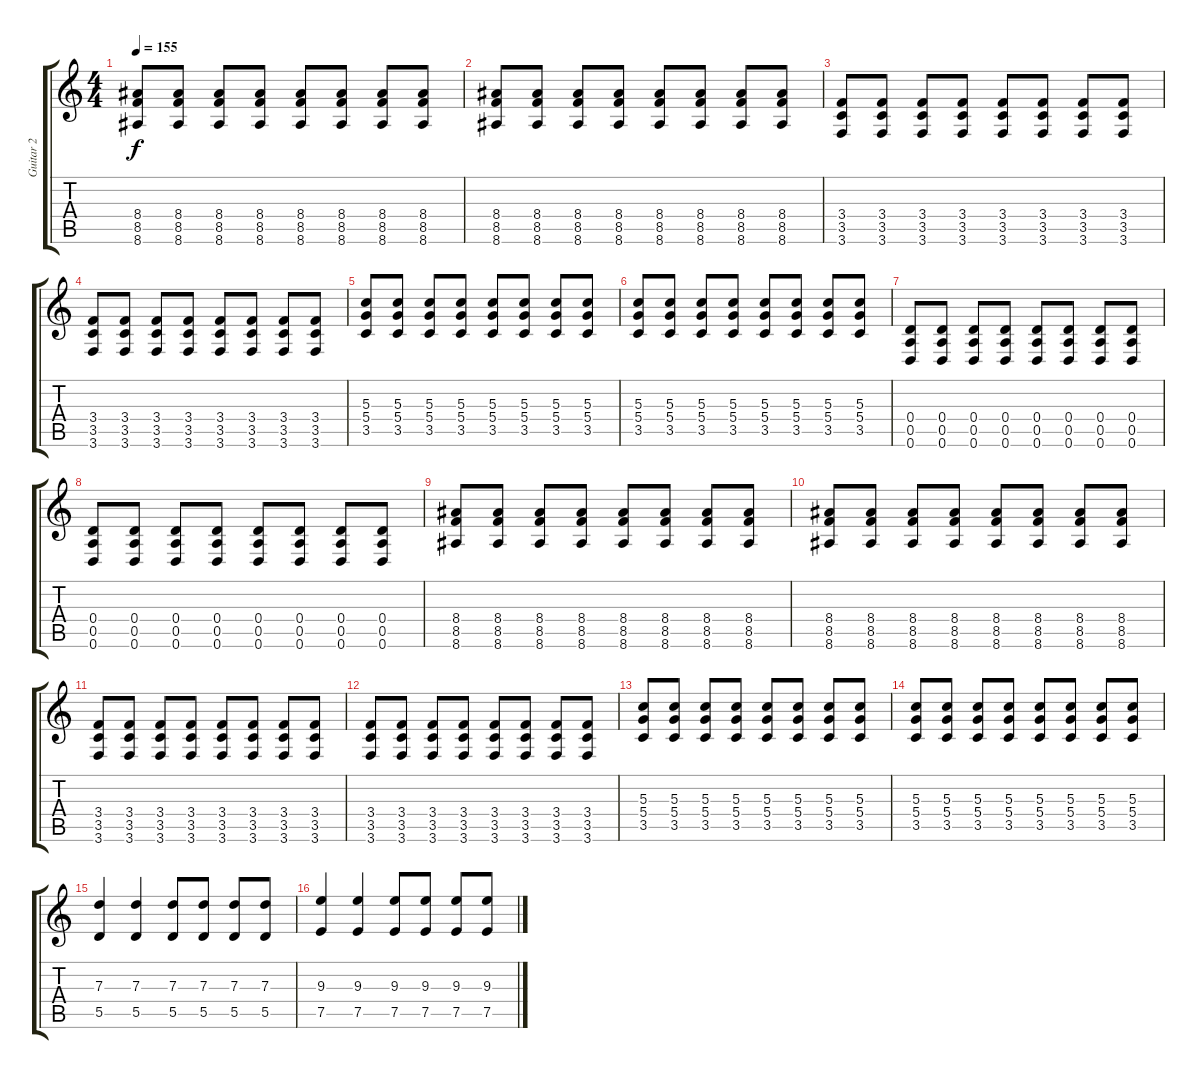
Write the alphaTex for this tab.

\track ("Guitar 2" "Guitar 2") {instrument distortionguitar}
\staff {score tabs}
\tuning (E4 B3 G3 D3 A2 D2) {hide}
\ts (4 4)
\tempo 155
\clef g2
\ks c
(8.4 8.5 8.6).8{dy f} (8.4 8.5 8.6).8 (8.4 8.5 8.6).8 (8.4 8.5 8.6).8 (8.4 8.5 8.6).8 (8.4 8.5 8.6).8 (8.4 8.5 8.6).8 (8.4 8.5 8.6).8 |
(8.4 8.5 8.6).8 (8.4 8.5 8.6).8 (8.4 8.5 8.6).8 (8.4 8.5 8.6).8 (8.4 8.5 8.6).8 (8.4 8.5 8.6).8 (8.4 8.5 8.6).8 (8.4 8.5 8.6).8 |
(3.4 3.5 3.6).8 (3.4 3.5 3.6).8 (3.4 3.5 3.6).8 (3.4 3.5 3.6).8 (3.4 3.5 3.6).8 (3.4 3.5 3.6).8 (3.4 3.5 3.6).8 (3.4 3.5 3.6).8 |
(3.4 3.5 3.6).8 (3.4 3.5 3.6).8 (3.4 3.5 3.6).8 (3.4 3.5 3.6).8 (3.4 3.5 3.6).8 (3.4 3.5 3.6).8 (3.4 3.5 3.6).8 (3.4 3.5 3.6).8 |
(5.3 5.4 3.5).8 (5.3 5.4 3.5).8 (5.3 5.4 3.5).8 (5.3 5.4 3.5).8 (5.3 5.4 3.5).8 (5.3 5.4 3.5).8 (5.3 5.4 3.5).8 (5.3 5.4 3.5).8 |
(5.3 5.4 3.5).8 (5.3 5.4 3.5).8 (5.3 5.4 3.5).8 (5.3 5.4 3.5).8 (5.3 5.4 3.5).8 (5.3 5.4 3.5).8 (5.3 5.4 3.5).8 (5.3 5.4 3.5).8 |
(0.4 0.5 0.6).8 (0.4 0.5 0.6).8 (0.4 0.5 0.6).8 (0.4 0.5 0.6).8 (0.4 0.5 0.6).8 (0.4 0.5 0.6).8 (0.4 0.5 0.6).8 (0.4 0.5 0.6).8 |
(0.4 0.5 0.6).8 (0.4 0.5 0.6).8 (0.4 0.5 0.6).8 (0.4 0.5 0.6).8 (0.4 0.5 0.6).8 (0.4 0.5 0.6).8 (0.4 0.5 0.6).8 (0.4 0.5 0.6).8 |
(8.4 8.5 8.6).8 (8.4 8.5 8.6).8 (8.4 8.5 8.6).8 (8.4 8.5 8.6).8 (8.4 8.5 8.6).8 (8.4 8.5 8.6).8 (8.4 8.5 8.6).8 (8.4 8.5 8.6).8 |
(8.4 8.5 8.6).8 (8.4 8.5 8.6).8 (8.4 8.5 8.6).8 (8.4 8.5 8.6).8 (8.4 8.5 8.6).8 (8.4 8.5 8.6).8 (8.4 8.5 8.6).8 (8.4 8.5 8.6).8 |
(3.4 3.5 3.6).8 (3.4 3.5 3.6).8 (3.4 3.5 3.6).8 (3.4 3.5 3.6).8 (3.4 3.5 3.6).8 (3.4 3.5 3.6).8 (3.4 3.5 3.6).8 (3.4 3.5 3.6).8 |
(3.4 3.5 3.6).8 (3.4 3.5 3.6).8 (3.4 3.5 3.6).8 (3.4 3.5 3.6).8 (3.4 3.5 3.6).8 (3.4 3.5 3.6).8 (3.4 3.5 3.6).8 (3.4 3.5 3.6).8 |
(5.3 5.4 3.5).8 (5.3 5.4 3.5).8 (5.3 5.4 3.5).8 (5.3 5.4 3.5).8 (5.3 5.4 3.5).8 (5.3 5.4 3.5).8 (5.3 5.4 3.5).8 (5.3 5.4 3.5).8 |
(5.3 5.4 3.5).8 (5.3 5.4 3.5).8 (5.3 5.4 3.5).8 (5.3 5.4 3.5).8 (5.3 5.4 3.5).8 (5.3 5.4 3.5).8 (5.3 5.4 3.5).8 (5.3 5.4 3.5).8 |
(7.3 5.5).4 (7.3 5.5).4 (7.3 5.5).8 (7.3 5.5).8 (7.3 5.5).8 (7.3 5.5).8 |
(9.3 7.5).4 (9.3 7.5).4 (9.3 7.5).8 (9.3 7.5).8 (9.3 7.5).8 (9.3 7.5).8
